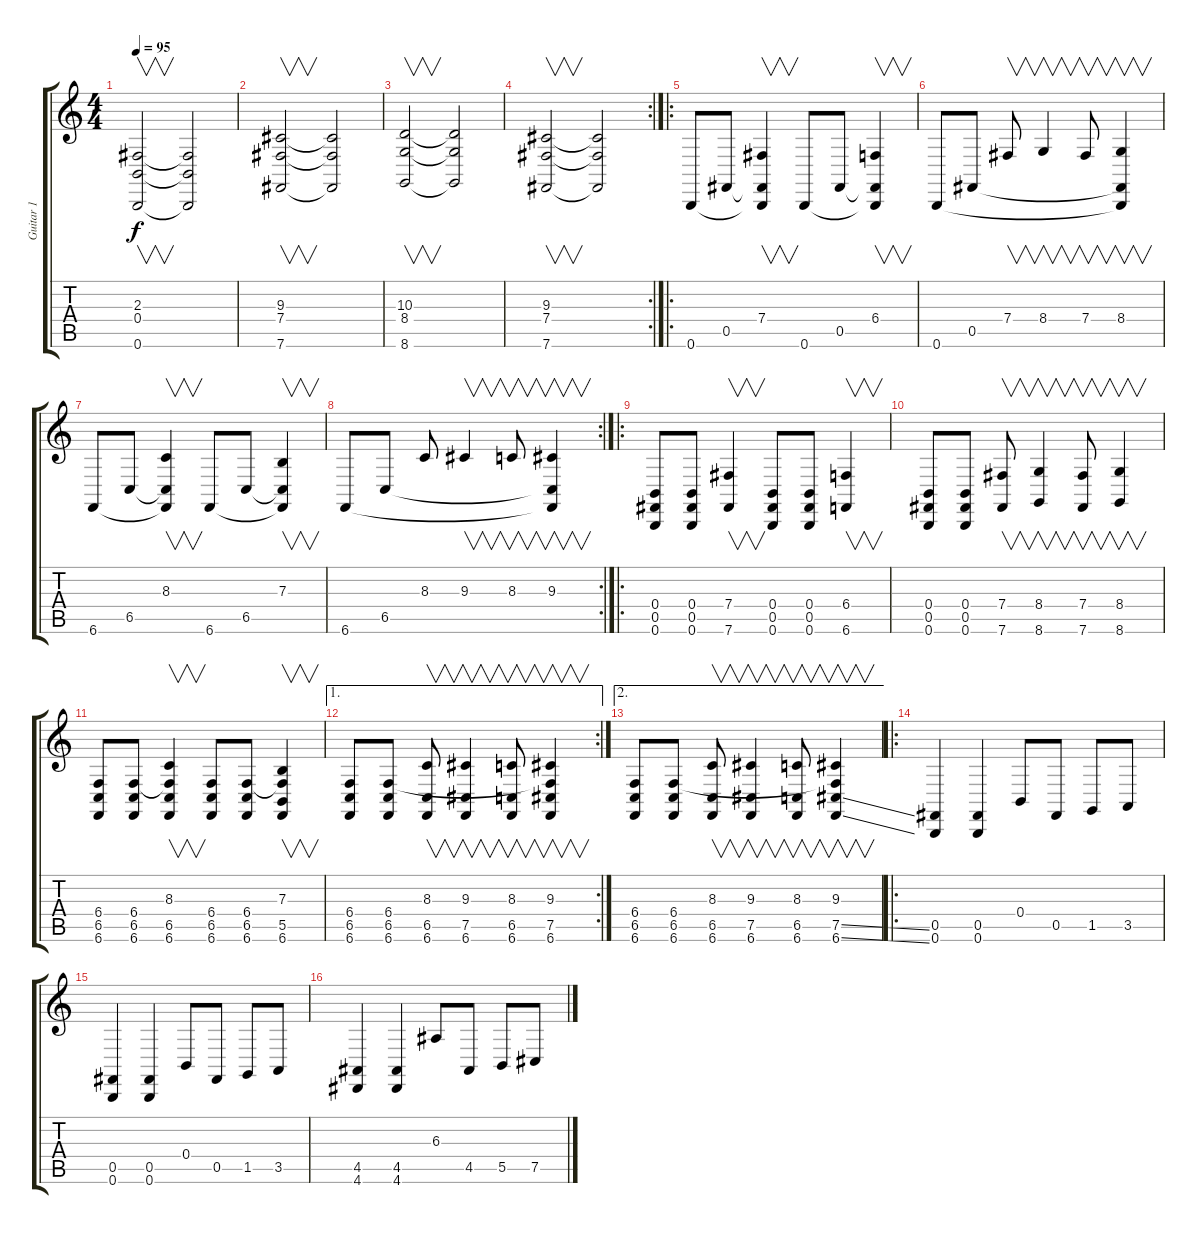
\track ("Guitar 1" "Guitar 1") {instrument lead2sawtooth}
\staff {score tabs}
\tuning (Db4 Ab3 E3 B2 Gb2 B1) {hide}
\ts (4 4)
\tempo 95
\clef g2
\ks c
(2.3 0.4 0.6).2{v dy f instrument lead2sawtooth} (2.3{t} 0.4{t} 0.6{t}).2 |
(9.3 7.4 7.6).2{v} (9.3{t} 7.4{t} 7.6{t}).2 |
(10.3 8.4 8.6).2{v} (10.3{t} 8.4{t} 8.6{t}).2 |
\rc 2
(9.3 7.4 7.6).2{v} (9.3{t} 7.4{t} 7.6{t}).2 |
\ro
0.6.8 0.5.8 (7.4 0.5{t} 0.6{t}).4{v} 0.6.8 0.5.8 (6.4 0.5{t} 0.6{t}).4{v} |
0.6.8 0.5.8 7.4.8{v} 8.4.4{v} 7.4.8{v} (8.4 0.5{t} 0.6{t}).4{v} |
6.6.8 6.5.8 (8.3 6.5{t} 6.6{t}).4{v} 6.6.8 6.5.8 (7.3 6.5{t} 6.6{t}).4{v} |
\rc 2
6.6.8 6.5.8 8.3.8 9.3.4{v} 8.3.8{v} (9.3 6.5{t} 6.6{t}).4{v} |
\ro
(0.4 0.5 0.6).8 (0.4 0.5 0.6).8 (7.4 7.6).4{v} (0.4 0.5 0.6).8 (0.4 0.5 0.6).8 (6.4 6.6).4{v} |
(0.4 0.5 0.6).8 (0.4 0.5 0.6).8 (7.4 7.6).8{v} (8.4 8.6).4{v} (7.4 7.6).8{v} (8.4 8.6).4{v} |
(6.4 6.5 6.6).8 (6.4 6.5 6.6).8 (8.3 6.4{t} 6.5 6.6).4{v} (6.4 6.5 6.6).8 (6.4 6.5 6.6).8 (7.3 6.4{t} 5.5 6.6).4{v} |
\ae 1
\rc 2
(6.4 6.5 6.6).8 (6.4 6.5 6.6).8 (8.3 6.5 6.6).8{v} (9.3 7.5 6.6).4{v} (8.3 6.5 6.6).8{v} (9.3 6.4{t} 7.5 6.6).4{v} |
\ae 2
(6.4 6.5 6.6).8 (6.4 6.5 6.6).8 (8.3 6.5 6.6).8{v} (9.3 7.5 6.6).4{v} (8.3 6.5 6.6).8{v} (9.3 6.4{t} 7.5{ss} 6.6{ss}).4{v} |
\ro
(0.5 0.6).4 (0.5 0.6).4 0.4.8 0.5.8 1.5.8 3.5.8 |
(0.5 0.6).4 (0.5 0.6).4 0.4.8 0.5.8 1.5.8 3.5.8 |
(4.5 4.6).4 (4.5 4.6).4 6.3.8 4.5.8 5.5.8 7.5.8
